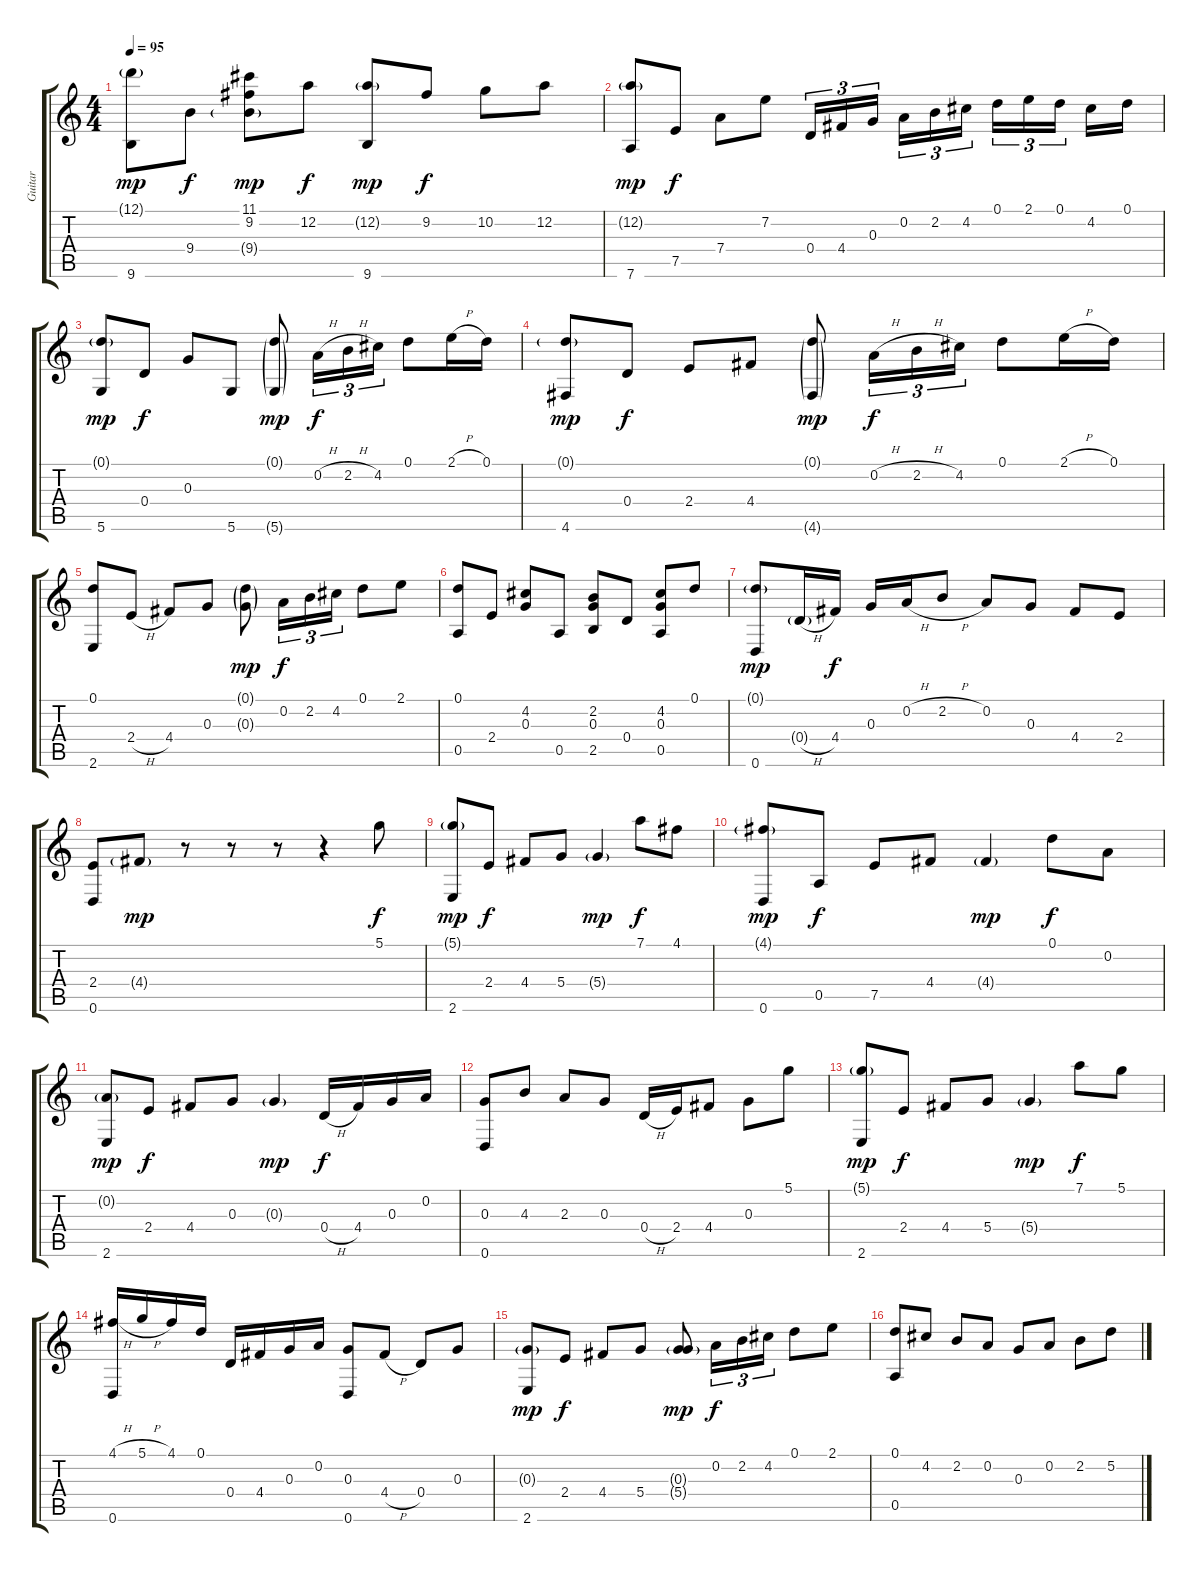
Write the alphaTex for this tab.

\track ("Guitar" "Guitar") {instrument acousticguitarsteel}
\staff {score tabs}
\tuning (D4 A3 G3 D3 A2 D2) {hide}
\ts (4 4)
\tempo 95
\clef g2
\ks c
(12.1{g} 9.6).8{dy mp} 9.4.8{dy f} (11.1 9.2 9.4{g}).8{dy mp} 12.2.8{dy f} (12.2{g} 9.6).8{dy mp} 9.2.8{dy f} 10.2.8 12.2.8 |
(12.2{g} 7.6).8{dy mp} 7.5.8{dy f} 7.4.8 7.2.8 0.4.16{tu (3 2)} 4.4.16{tu (3 2)} 0.3.16{tu (3 2) beam splitsecondary} 0.2.16{tu (3 2)} 2.2.16{tu (3 2)} 4.2.16{tu (3 2)} 0.1.16{tu (3 2)} 2.1.16{tu (3 2)} 0.1.16{tu (3 2) beam splitsecondary} 4.2.16 0.1.16 |
(0.1{g} 5.6).8{dy mp} 0.4.8{dy f} 0.3.8 5.6.8 (0.1{g} 5.6{g}).8{dy mp} 0.2{h}.16{tu (3 2) dy f} 2.2{h}.16{tu (3 2)} 4.2.16{tu (3 2)} 0.1.8 2.1{h}.16 0.1.16 |
(0.1{g} 4.6).8{dy mp} 0.4.8{dy f} 2.4.8 4.4.8 (0.1{g} 4.6{g}).8{dy mp} 0.2{h}.16{tu (3 2) dy f} 2.2{h}.16{tu (3 2)} 4.2.16{tu (3 2)} 0.1.8 2.1{h}.16 0.1.16 |
(0.1 2.6).8 2.4{h}.8 4.4.8 0.3.8 (0.1{g} 0.3{g}).8{dy mp} 0.2.16{tu (3 2) dy f} 2.2.16{tu (3 2)} 4.2.16{tu (3 2)} 0.1.8 2.1.8 |
(0.1 0.5).8 2.4.8 (4.2 0.3).8 0.5.8 (2.2 0.3 2.5).8 0.4.8 (4.2 0.3 0.5).8 0.1.8 |
(0.1{g} 0.6).8{dy mp} 0.4{h g}.16 4.4.16{dy f} 0.3.16 0.2{h}.16 2.2{h}.8 0.2.8 0.3.8 4.4.8 2.4.8 |
(2.4 0.6).8 4.4{g}.8{dy mp} r.8 r.8 r.8 r.4 5.1.8{dy f} |
(5.1{g} 2.6).8{dy mp} 2.4.8{dy f} 4.4.8 5.4.8 5.4{g}.4{dy mp} 7.1.8{dy f} 4.1.8 |
(4.1{g} 0.6).8{dy mp} 0.5.8{dy f} 7.5.8 4.4.8 4.4{g}.4{dy mp} 0.1.8{dy f} 0.2.8 |
(0.2{g} 2.6).8{dy mp} 2.4.8{dy f} 4.4.8 0.3.8 0.3{g}.4{dy mp} 0.4{h}.16{dy f} 4.4.16 0.3.16 0.2.16 |
(0.3 0.6).8 4.3.8 2.3.8 0.3.8 0.4{h}.16 2.4.16 4.4.8 0.3.8 5.1.8 |
(5.1{g} 2.6).8{dy mp} 2.4.8{dy f} 4.4.8 5.4.8 5.4{g}.4{dy mp} 7.1.8{dy f} 5.1.8 |
(4.1{h} 0.6).16 5.1{h}.16 4.1.16 0.1.16 0.4.16 4.4.16 0.3.16 0.2.16 (0.3 0.6).8 4.4{h}.8 0.4.8 0.3.8 |
(0.3{g} 2.6).8{dy mp} 2.4.8{dy f} 4.4.8 5.4.8 (0.3{g} 5.4{g}).8{dy mp} 0.2.16{tu (3 2) dy f} 2.2.16{tu (3 2)} 4.2.16{tu (3 2)} 0.1.8 2.1.8 |
(0.1 0.5).8 4.2.8 2.2.8 0.2.8 0.3.8 0.2.8 2.2.8 5.2.8
